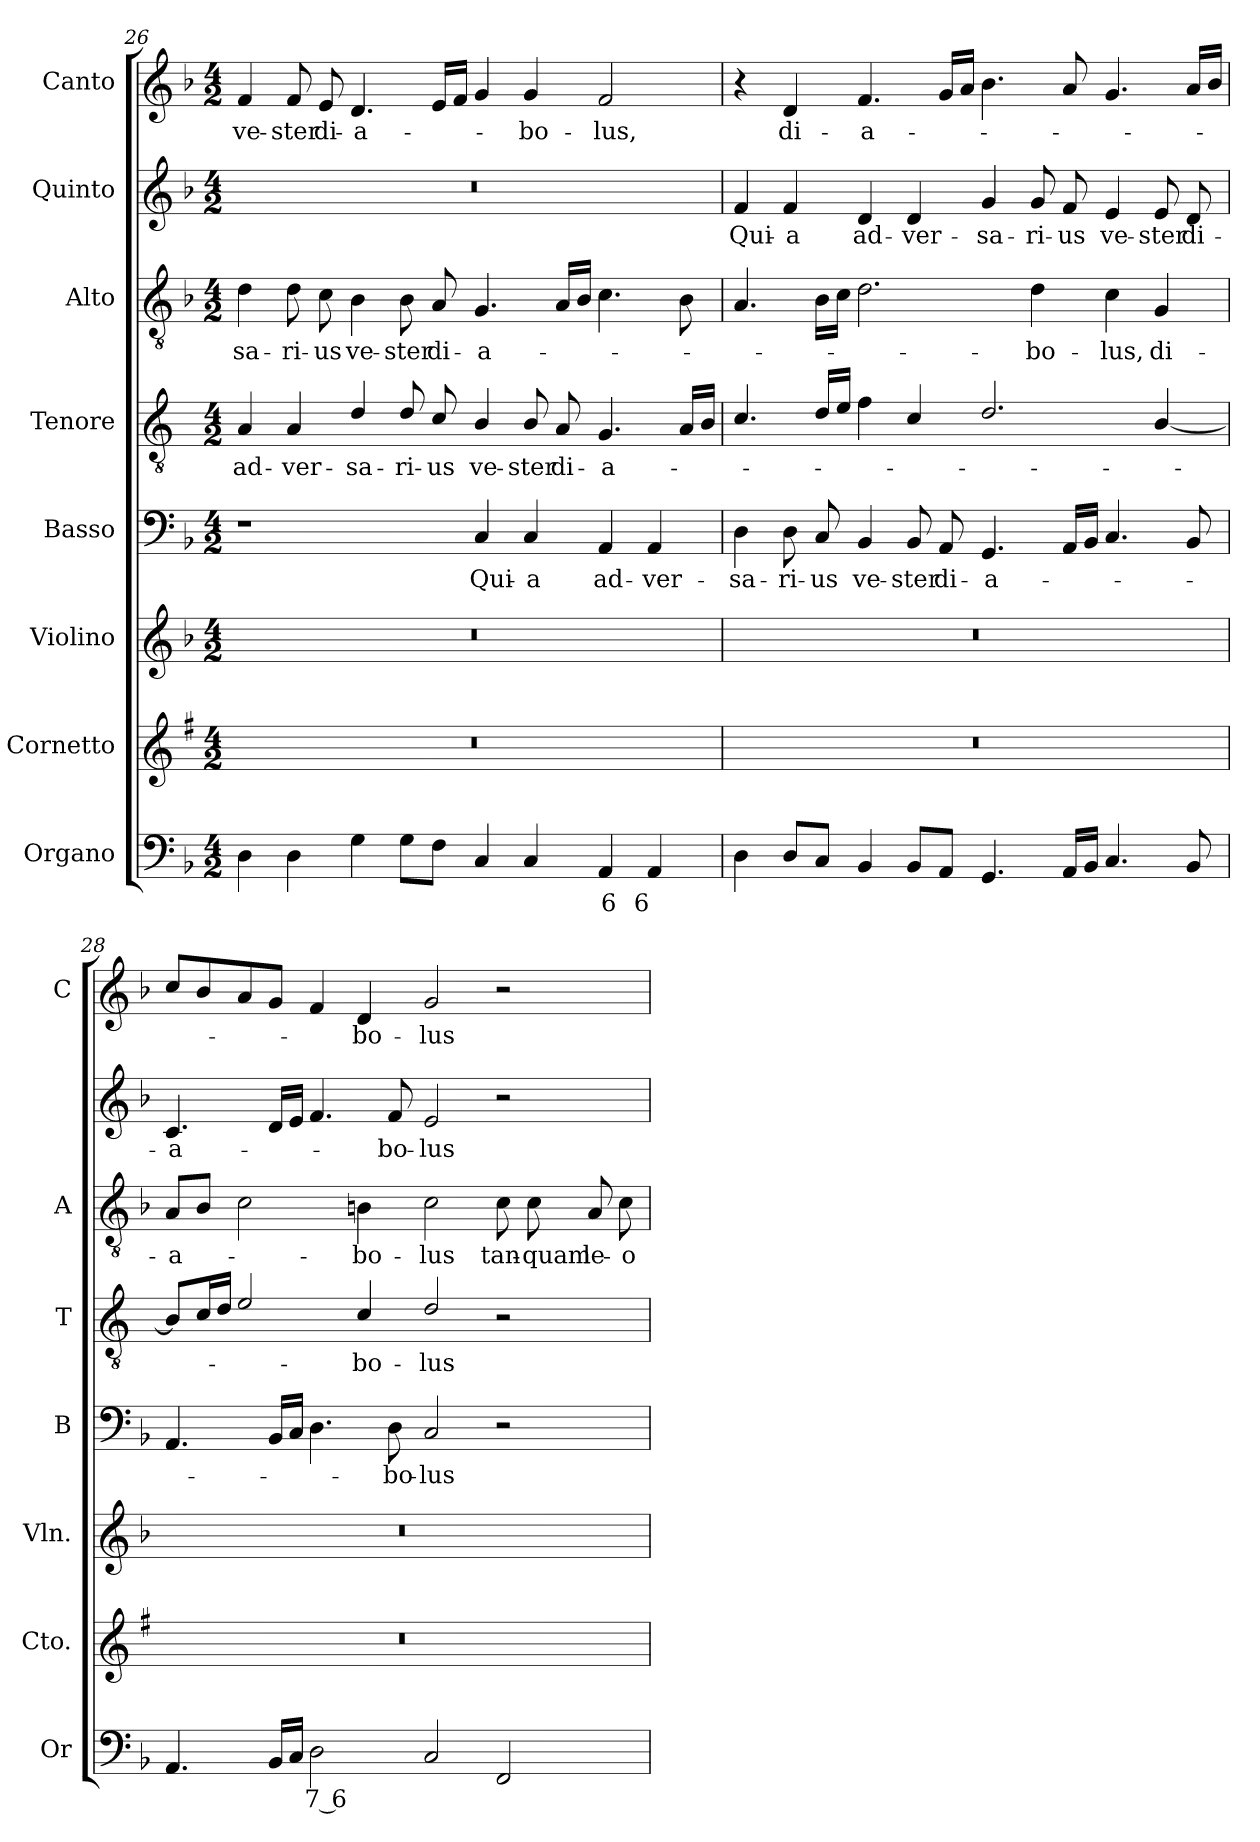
**kern	**text	**kern	**kern	**kern	**text	**kern	**text	**kern	**text	**kern	**text	**kern	**text
*part8	*part8	*part7	*part6	*part5	*part5	*part4	*part4	*part3	*part3	*part2	*part2	*part1	*part1
*staff8	*staff8	*staff7	*staff6	*staff5	*staff5	*staff4	*staff4	*staff3	*staff3	*staff2	*staff2	*staff1	*staff1
*I"Organo	*	*I"Cornetto	*I"Violino	*I"Basso	*	*I"Tenore	*	*I"Alto	*	*I"Quinto	*	*I"Canto	*
*I'Or	*	*I'Cto.	*I'Vln.	*I'B	*	*I'T	*	*I'A	*	*	*	*I'C	*
!!LO:LB:g=z
*clefF4	*	*clefG2	*clefG2	*clefF4	*	*clefGv2	*	*clefGv2	*	*clefG2	*	*clefG2	*
*	*	*ITrd1c2	*	*	*	*ITrd4c7	*	*	*	*	*	*	*
*k[b-]	*	*k[b-]	*k[b-]	*k[b-]	*	*k[b-]	*	*k[b-]	*	*k[b-]	*	*k[b-]	*
*F:	*	*F:	*F:	*F:	*	*F:	*	*F:	*	*F:	*	*F:	*
*M4/2	*	*M4/2	*M4/2	*M4/2	*	*M4/2	*	*M4/2	*	*M4/2	*	*M4/2	*
=26	=26	=26	=26	=26	=26	=26	=26	=26	=26	=26	=26	=26	=26
!	!	!	!	!	!	!	!LO:LY:b	!	!LO:LY:b	!	!	!	!LO:LY:b
4D\	.	0r	0r	1r	.	4D/	ad-	4d\	-sa-	0r	.	4f/	ve-
!	!	!	!	!	!	!	!LO:LY:b	!	!LO:LY:b	!	!	!	!LO:LY:b
4D\	.	.	.	.	.	4D/	-ver-	8d\	-ri-	.	.	8f/	-ster
!	!	!	!	!	!	!	!	!	!LO:LY:b	!	!	!	!LO:LY:b
.	.	.	.	.	.	.	.	8c\	-us	.	.	8e/	di-
!	!	!	!	!	!	!	!LO:LY:b	!	!LO:LY:b	!	!	!	!LO:LY:b
4G\	.	.	.	.	.	4G/	-sa-	4B-\	ve-	.	.	4.d/	-a-
!	!	!	!	!	!	!	!LO:LY:b	!	!LO:LY:b	!	!	!	!
8G\L	.	.	.	.	.	8G/	-ri-	8B-\	-ster	.	.	.	.
!	!	!	!	!	!	!	!LO:LY:b	!	!LO:LY:b	!	!	!	!
8F\J	.	.	.	.	.	8F/	-us	8A/	di-	.	.	16e/LL	.
.	.	.	.	.	.	.	.	.	.	.	.	16f/JJ	.
!	!	!	!	!	!LO:LY:b	!	!LO:LY:b	!	!LO:LY:b	!	!	!	!
4C/	.	.	.	4C/	Qui-	4E/	ve-	4.G/	-a-	.	.	4g/	.
!	!	!	!	!	!LO:LY:b	!	!LO:LY:b	!	!	!	!	!	!LO:LY:b
4C/	.	.	.	4C/	-a	8E/	-ster	.	.	.	.	4g/	-bo-
!	!	!	!	!	!	!	!LO:LY:b	!	!	!	!	!	!
.	.	.	.	.	.	8D/	di-	16A/LL	.	.	.	.	.
.	.	.	.	.	.	.	.	16B-/JJ	.	.	.	.	.
!	!LO:LY:b	!	!	!	!LO:LY:b	!	!LO:LY:b	!	!	!	!	!	!LO:LY:b
4AA/	6	.	.	4AA/	ad-	4.C/	-a-	4.c\	.	.	.	2f/	-lus,
!	!LO:LY:b	!	!	!	!LO:LY:b	!	!	!	!	!	!	!	!
4AA/	6	.	.	4AA/	-ver-	.	.	.	.	.	.	.	.
.	.	.	.	.	.	16D/LL	.	8B-\	.	.	.	.	.
.	.	.	.	.	.	16E/JJ	.	.	.	.	.	.	.
=27	=27	=27	=27	=27	=27	=27	=27	=27	=27	=27	=27	=27	=27
!	!	!	!	!	!LO:LY:b	!	!	!	!	!	!LO:LY:b	!	!
4D\	.	0r	0r	4D\	-sa-	4.F/	.	4.A/	.	4f/	Qui-	4r	.
!	!	!	!	!	!LO:LY:b	!	!	!	!	!	!LO:LY:b	!	!LO:LY:b
8D/L	.	.	.	8D\	-ri-	.	.	.	.	4f/	-a	4d/	di-
!	!	!	!	!	!LO:LY:b	!	!	!	!	!	!	!	!
8C/J	.	.	.	8C/	-us	16G/LL	.	16B-\LL	.	.	.	.	.
.	.	.	.	.	.	16A/JJ	.	16c\JJ	.	.	.	.	.
!	!	!	!	!	!LO:LY:b	!	!	!	!	!	!LO:LY:b	!	!LO:LY:b
4BB-/	.	.	.	4BB-/	ve-	4B-\	.	2.d\	.	4d/	ad-	4.f/	-a-
!	!	!	!	!	!LO:LY:b	!	!	!	!	!	!LO:LY:b	!	!
8BB-/L	.	.	.	8BB-/	-ster	4F/	.	.	.	4d/	-ver-	.	.
!	!	!	!	!	!LO:LY:b	!	!	!	!	!	!	!	!
8AA/J	.	.	.	8AA/	di-	.	.	.	.	.	.	16g/LL	.
.	.	.	.	.	.	.	.	.	.	.	.	16a/JJ	.
!	!	!	!	!	!LO:LY:b	!	!	!	!	!	!LO:LY:b	!	!
4.GG/	.	.	.	4.GG/	-a-	2.G/	.	.	.	4g/	-sa-	4.b-\	.
!	!	!	!	!	!	!	!	!	!LO:LY:b	!	!LO:LY:b	!	!
.	.	.	.	.	.	.	.	4d\	-bo-	8g/	-ri-	.	.
!	!	!	!	!	!	!	!	!	!	!	!LO:LY:b	!	!
16AA/LL	.	.	.	16AA/LL	.	.	.	.	.	8f/	-us	8a/	.
16BB-/JJ	.	.	.	16BB-/JJ	.	.	.	.	.	.	.	.	.
!	!	!	!	!	!	!	!	!	!LO:LY:b	!	!LO:LY:b	!	!
4.C/	.	.	.	4.C/	.	.	.	4c\	-lus,	4e/	ve-	4.g/	.
!	!	!	!	!	!	!	!	!	!LO:LY:b	!	!LO:LY:b	!	!
.	.	.	.	.	.	[4E/	.	4G/	di-	8e/	-ster	.	.
!	!	!	!	!	!	!	!	!	!	!	!LO:LY:b	!	!
8BB-/	.	.	.	8BB-/	.	.	.	.	.	8d/	di-	16a/LL	.
.	.	.	.	.	.	.	.	.	.	.	.	16b-/JJ	.
!!LO:PB:g=z
=28	=28	=28	=28	=28	=28	=28	=28	=28	=28	=28	=28	=28	=28
!	!	!	!	!	!	!	!	!	!LO:LY:b	!	!LO:LY:b	!	!
4.AA/	.	0r	0r	4.AA/	.	8E/L]	.	8A/L	-a-	4.c/	-a-	8cc/L	.
.	.	.	.	.	.	16F/L	.	8B-/J	.	.	.	8b-/	.
.	.	.	.	.	.	16G/JJ	.	.	.	.	.	.	.
.	.	.	.	.	.	2A/	.	2c\	.	.	.	8a/	.
16BB-/LL	.	.	.	16BB-/LL	.	.	.	.	.	16d/LL	.	8g/J	.
16C/JJ	.	.	.	16C/JJ	.	.	.	.	.	16e/JJ	.	.	.
!	!LO:LY:b	!	!	!	!	!	!	!	!	!	!	!	!
2D\	7 6	.	.	4.D\	.	.	.	.	.	4.f/	.	4f/	.
!	!	!	!	!	!	!	!LO:LY:b	!	!LO:LY:b	!	!	!	!LO:LY:b
.	.	.	.	.	.	4F/	-bo-	4Bn\	-bo-	.	.	4d/	-bo-
!	!	!	!	!	!LO:LY:b	!	!	!	!	!	!LO:LY:b	!	!
.	.	.	.	8D\	-bo-	.	.	.	.	8f/	-bo-	.	.
!	!	!	!	!	!LO:LY:b	!	!LO:LY:b	!	!LO:LY:b	!	!LO:LY:b	!	!LO:LY:b
2C/	.	.	.	2C/	-lus	2G/	-lus	2c\	-lus	2e/	-lus	2g/	-lus
!	!	!	!	!	!	!	!	!	!LO:LY:b	!	!	!	!
2FF/	.	.	.	2r	.	2r	.	8c\	tan-	2r	.	2r	.
!	!	!	!	!	!	!	!	!	!LO:LY:b	!	!	!	!
.	.	.	.	.	.	.	.	8c\	-quam	.	.	.	.
!	!	!	!	!	!	!	!	!	!LO:LY:b	!	!	!	!
.	.	.	.	.	.	.	.	8A/	le-	.	.	.	.
!	!	!	!	!	!	!	!	!	!LO:LY:b	!	!	!	!
.	.	.	.	.	.	.	.	8c\	-o	.	.	.	.
=	=	=	=	=	=	=	=	=	=	=	=	=	=
*-	*-	*-	*-	*-	*-	*-	*-	*-	*-	*-	*-	*-	*-
